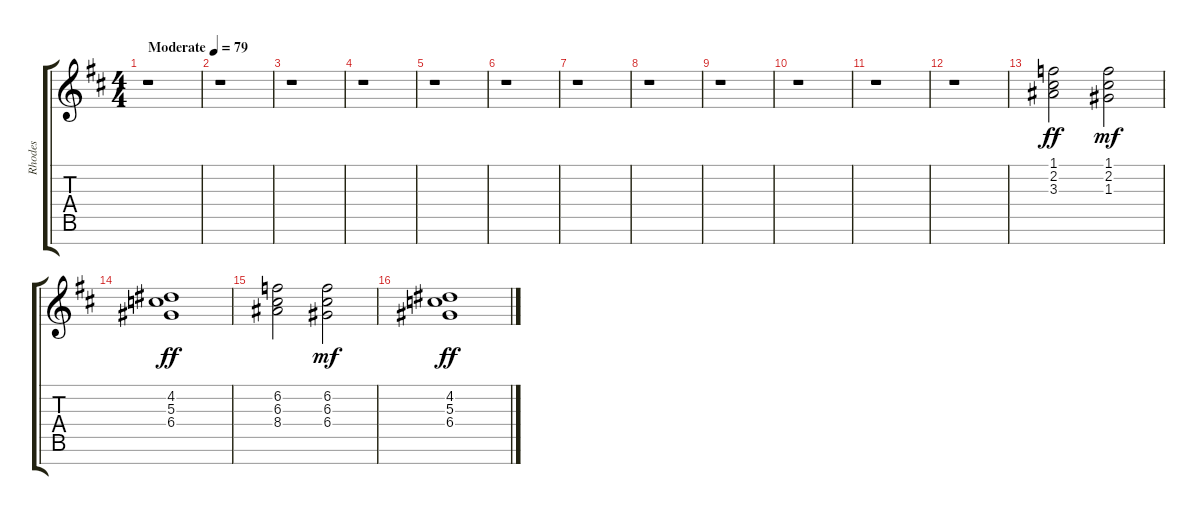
\track ("Rhodes" "Rhodes") {instrument electricguitarjazz}
\staff {score tabs}
\tuning (E4 B3 G3 D3 A2 E2 B1) {hide}
\ts (4 4)
\tempo (79 "Moderate")
\clef g2
\ks d
r.1{dy ff instrument electricguitarjazz} |
r.1 |
r.1 |
r.1 |
r.1 |
r.1 |
r.1 |
r.1 |
r.1 |
r.1 |
r.1 |
r.1 |
(1.1 2.2 3.3).2 (1.1 2.2 1.3).2{dy mf} |
(4.2 5.3 6.4).1{dy ff} |
(6.2 6.3 8.4).2 (6.2 6.3 6.4).2{dy mf} |
(4.2 5.3 6.4).1{dy ff}
